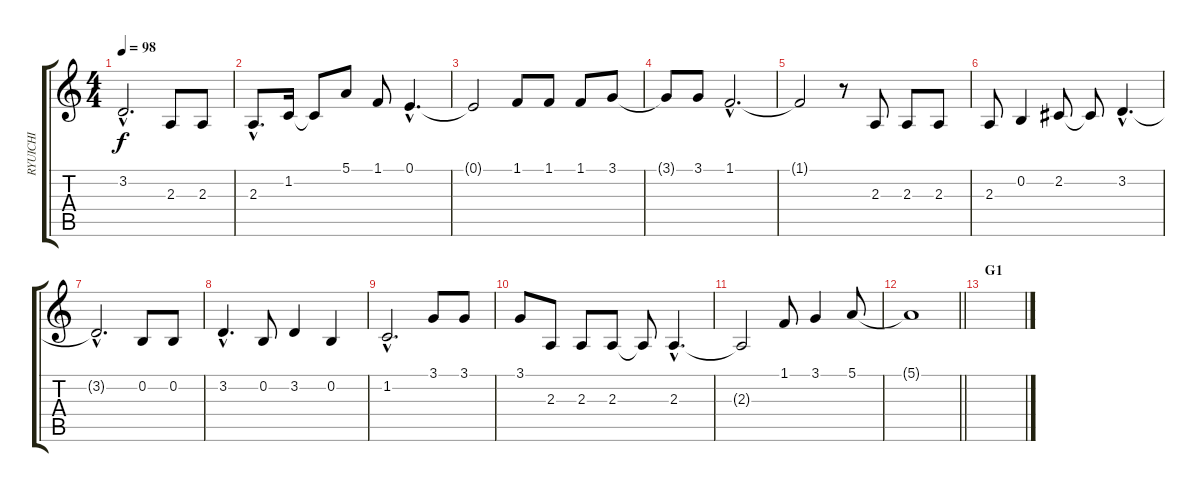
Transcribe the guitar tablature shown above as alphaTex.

\track ("RYUICHI" "RYUICHI") {instrument oboe}
\staff {score tabs}
\tuning (E4 B3 G3 D3 A2 E2) {hide}
\ts (4 4)
\tempo 98
\clef g2
\ks c
3.2{hac t}.2{d dy f} 2.3.8 2.3.8 |
2.3{hac}.8{d} 1.2.16 1.2{t}.8 5.1.8 1.1.8 0.1{hac}.4{d} |
0.1{t}.2 1.1.8 1.1.8 1.1.8 3.1.8 |
3.1{t}.8 3.1.8 1.1{hac}.2{d} |
1.1{t}.2 r.8 2.3.8 2.3.8 2.3.8 |
2.3.8 0.2.4 2.2.8 2.2{t}.8 3.2{hac}.4{d} |
3.2{hac t}.2{d} 0.2.8 0.2.8 |
3.2{hac}.4{d} 0.2.8 3.2.4 0.2.4 |
1.2{hac}.2{d} 3.1.8 3.1.8 |
3.1.8 2.3.8 2.3.8 2.3.8 2.3{t}.8 2.3{hac}.4{d} |
2.3{t}.2 1.1.8 3.1.4 5.1.8 |
\barLineRight lightlight
5.1{t}.1 |
\section ("" "G1")
